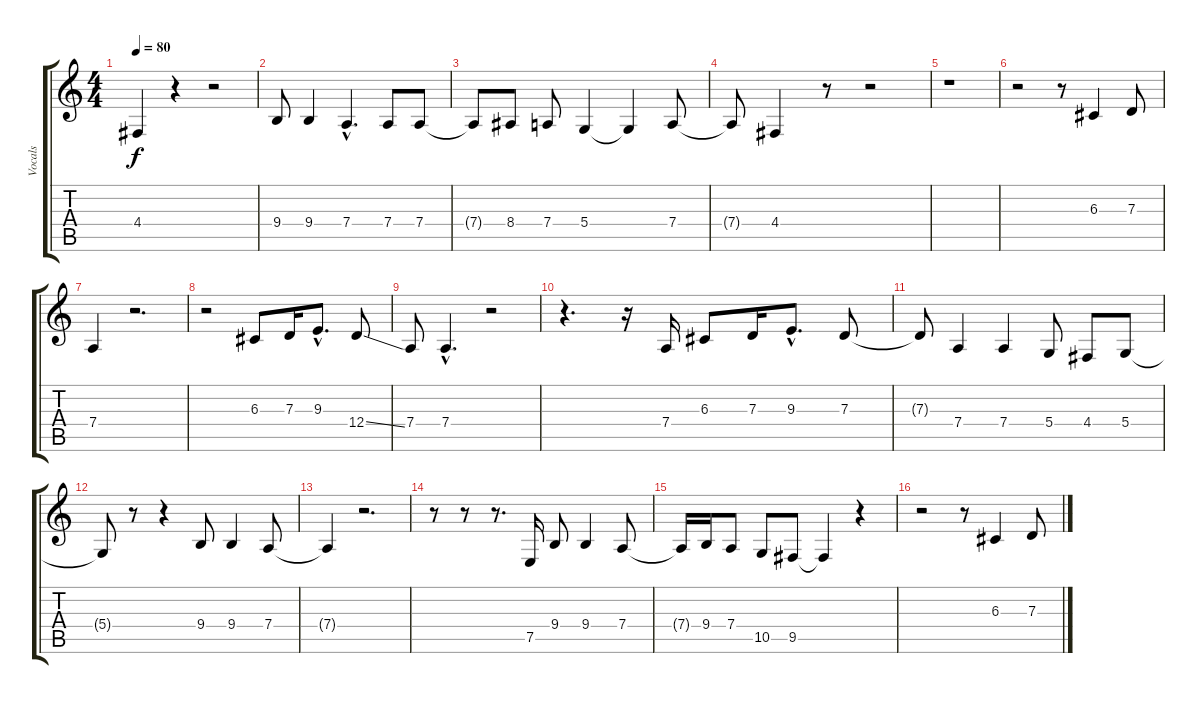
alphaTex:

\track ("Vocals" "Vocals") {instrument lead1square}
\staff {score tabs}
\tuning (E4 B3 G3 D3 A2 E2) {hide}
\ts (4 4)
\tempo 80
\clef g2
\ks c
4.4{t}.4{dy f} r.4 r.2 |
9.4.8 9.4.4 7.4{hac}.4{d} 7.4.8 7.4.8 |
7.4{t}.8 8.4.8 7.4.8 5.4.4 5.4{t}.4 7.4.8 |
7.4{t}.8 4.4.4 r.8 r.2 |
r.1 |
r.2 r.8 6.3.4 7.3.8 |
7.4.4 r.2{d} |
r.2 6.3.8 7.3.16 9.3{hac}.8{d} 12.4{ss}.8 |
7.4.8 7.4{hac}.4{d} r.2 |
r.4{d} r.16 7.4.16 6.3.8 7.3.16 9.3{hac}.8{d} 7.3.8 |
7.3{t}.8 7.4.4 7.4.4 5.4.8 4.4.8 5.4.8 |
5.4{t}.8 r.8 r.4 9.4.8 9.4.4 7.4.8 |
7.4{t}.4 r.2{d} |
r.8 r.8 r.8{d} 7.5.16 9.4.8 9.4.4 7.4.8 |
7.4{t}.16 9.4.16 7.4.8 10.5.8 9.5.8 9.5{t}.4 r.4 |
r.2 r.8 6.3.4 7.3.8
